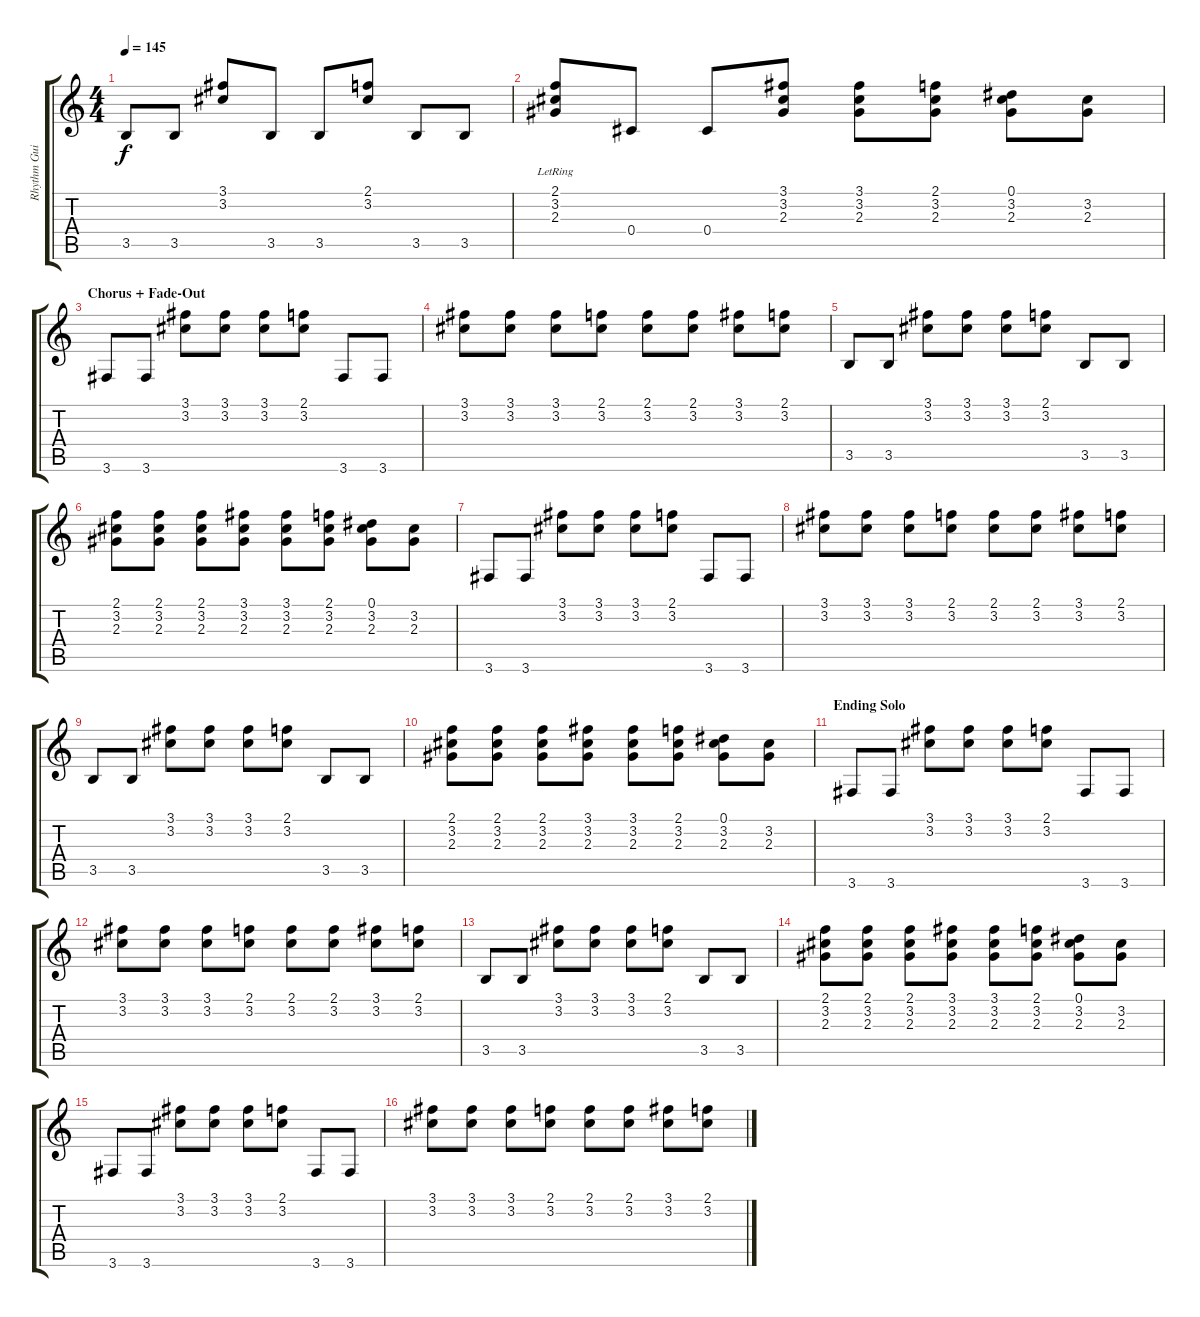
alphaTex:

\track ("Rhythm Guitar " "Rhythm Gui") {instrument overdrivenguitar}
\staff {score tabs}
\tuning (Eb4 Bb3 Gb3 Db3 Ab2 Eb2) {hide}
\ts (4 4)
\tempo 145
\clef g2
\ks c
3.5.8{dy f} 3.5.8 (3.1 3.2).8 3.5.8 3.5.8 (2.1 3.2).8 3.5.8 3.5.8 |
(2.1{lr} 3.2{lr} 2.3{lr}).8 0.4.8 0.4.8 (3.1 3.2 2.3).8 (3.1 3.2 2.3).8 (2.1 3.2 2.3).8 (0.1 3.2 2.3).8 (3.2 2.3).8 |
\section ("" "Chorus + Fade-Out")
3.6.8 3.6.8 (3.1 3.2).8 (3.1 3.2).8 (3.1 3.2).8 (2.1 3.2).8 3.6.8 3.6.8 |
(3.1 3.2).8 (3.1 3.2).8 (3.1 3.2).8 (2.1 3.2).8 (2.1 3.2).8 (2.1 3.2).8 (3.1 3.2).8 (2.1 3.2).8 |
3.5.8 3.5.8 (3.1 3.2).8 (3.1 3.2).8 (3.1 3.2).8 (2.1 3.2).8 3.5.8 3.5.8 |
(2.1 3.2 2.3).8 (2.1 3.2 2.3).8 (2.1 3.2 2.3).8 (3.1 3.2 2.3).8 (3.1 3.2 2.3).8 (2.1 3.2 2.3).8 (0.1 3.2 2.3).8 (3.2 2.3).8 |
3.6.8 3.6.8 (3.1 3.2).8 (3.1 3.2).8 (3.1 3.2).8 (2.1 3.2).8 3.6.8 3.6.8 |
(3.1 3.2).8 (3.1 3.2).8 (3.1 3.2).8 (2.1 3.2).8 (2.1 3.2).8 (2.1 3.2).8 (3.1 3.2).8 (2.1 3.2).8 |
3.5.8 3.5.8 (3.1 3.2).8 (3.1 3.2).8 (3.1 3.2).8 (2.1 3.2).8 3.5.8 3.5.8 |
(2.1 3.2 2.3).8 (2.1 3.2 2.3).8 (2.1 3.2 2.3).8 (3.1 3.2 2.3).8 (3.1 3.2 2.3).8 (2.1 3.2 2.3).8 (0.1 3.2 2.3).8 (3.2 2.3).8 |
\section ("" "Ending Solo ")
3.6.8 3.6.8 (3.1 3.2).8 (3.1 3.2).8 (3.1 3.2).8 (2.1 3.2).8 3.6.8 3.6.8 |
(3.1 3.2).8 (3.1 3.2).8 (3.1 3.2).8 (2.1 3.2).8 (2.1 3.2).8 (2.1 3.2).8 (3.1 3.2).8 (2.1 3.2).8 |
3.5.8 3.5.8 (3.1 3.2).8 (3.1 3.2).8 (3.1 3.2).8 (2.1 3.2).8 3.5.8 3.5.8 |
(2.1 3.2 2.3).8 (2.1 3.2 2.3).8 (2.1 3.2 2.3).8 (3.1 3.2 2.3).8 (3.1 3.2 2.3).8 (2.1 3.2 2.3).8 (0.1 3.2 2.3).8 (3.2 2.3).8 |
3.6.8 3.6.8 (3.1 3.2).8 (3.1 3.2).8 (3.1 3.2).8 (2.1 3.2).8 3.6.8 3.6.8 |
(3.1 3.2).8 (3.1 3.2).8 (3.1 3.2).8 (2.1 3.2).8 (2.1 3.2).8 (2.1 3.2).8 (3.1 3.2).8 (2.1 3.2).8
